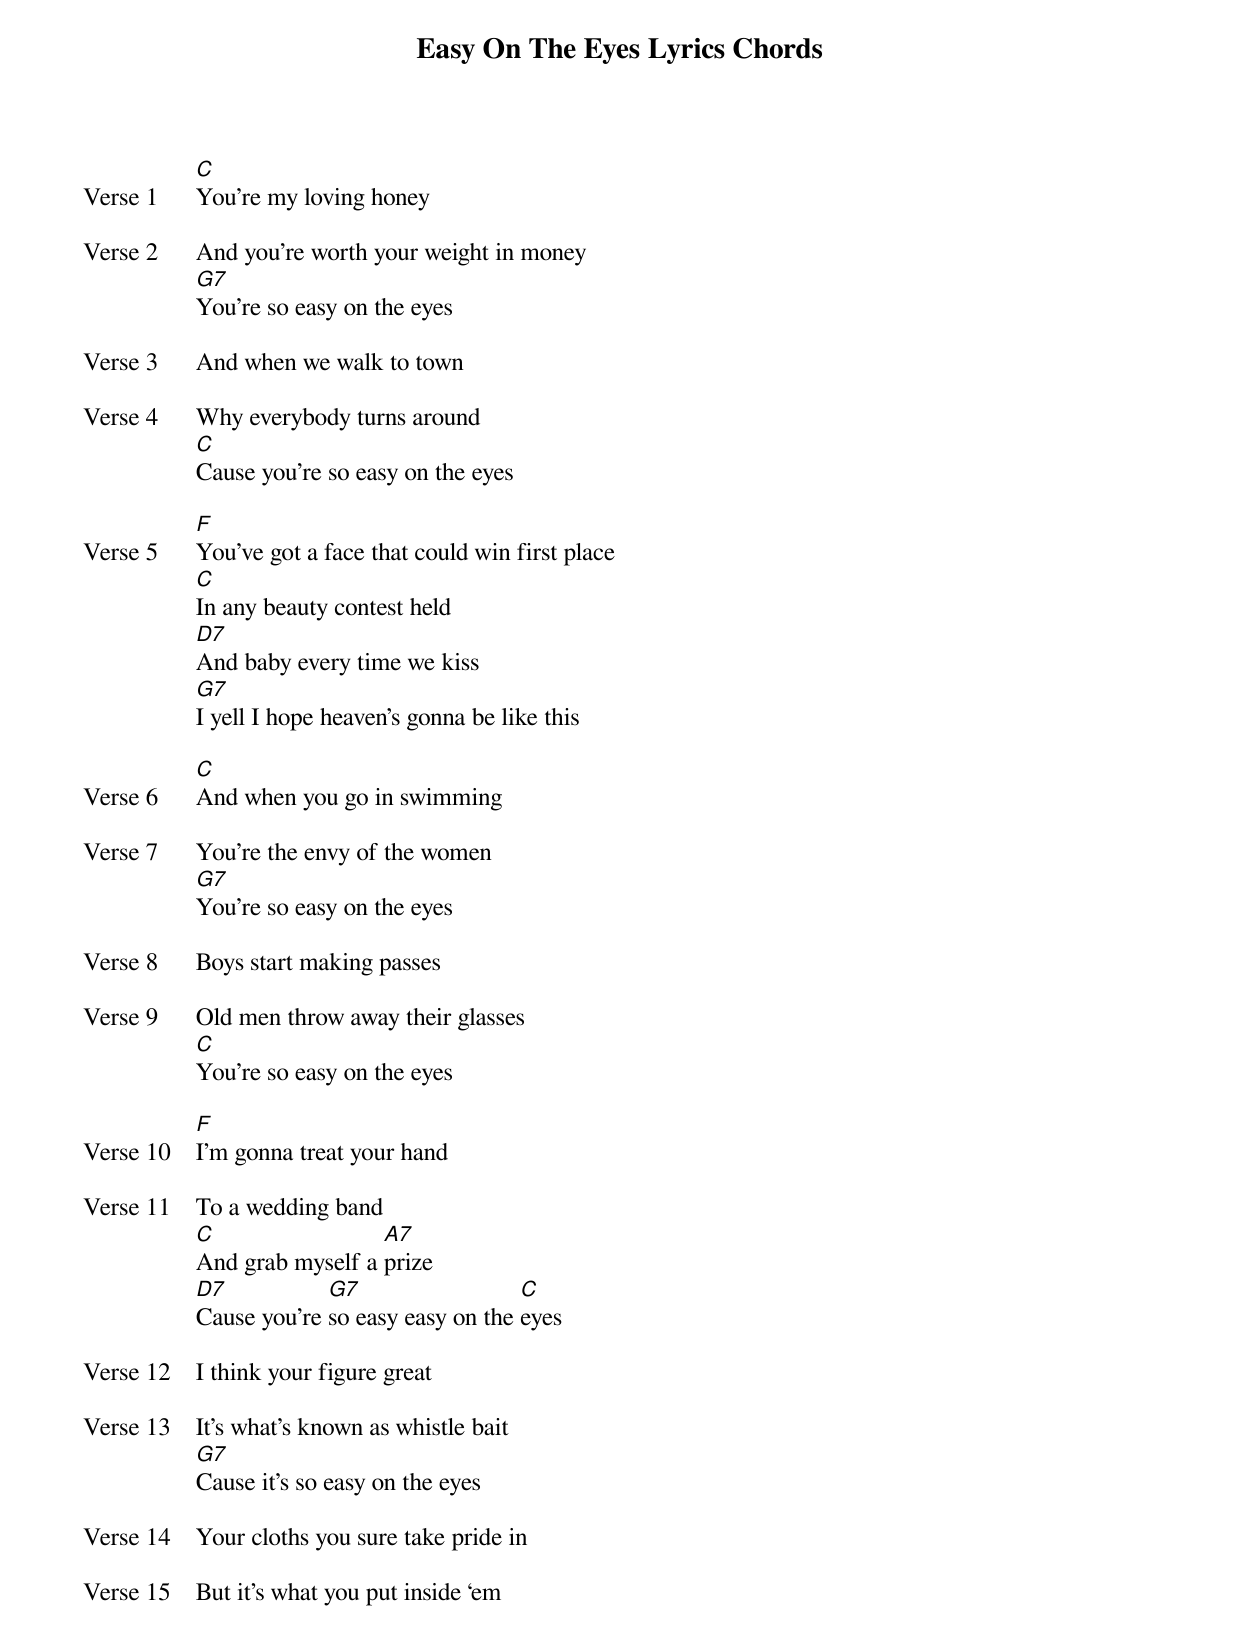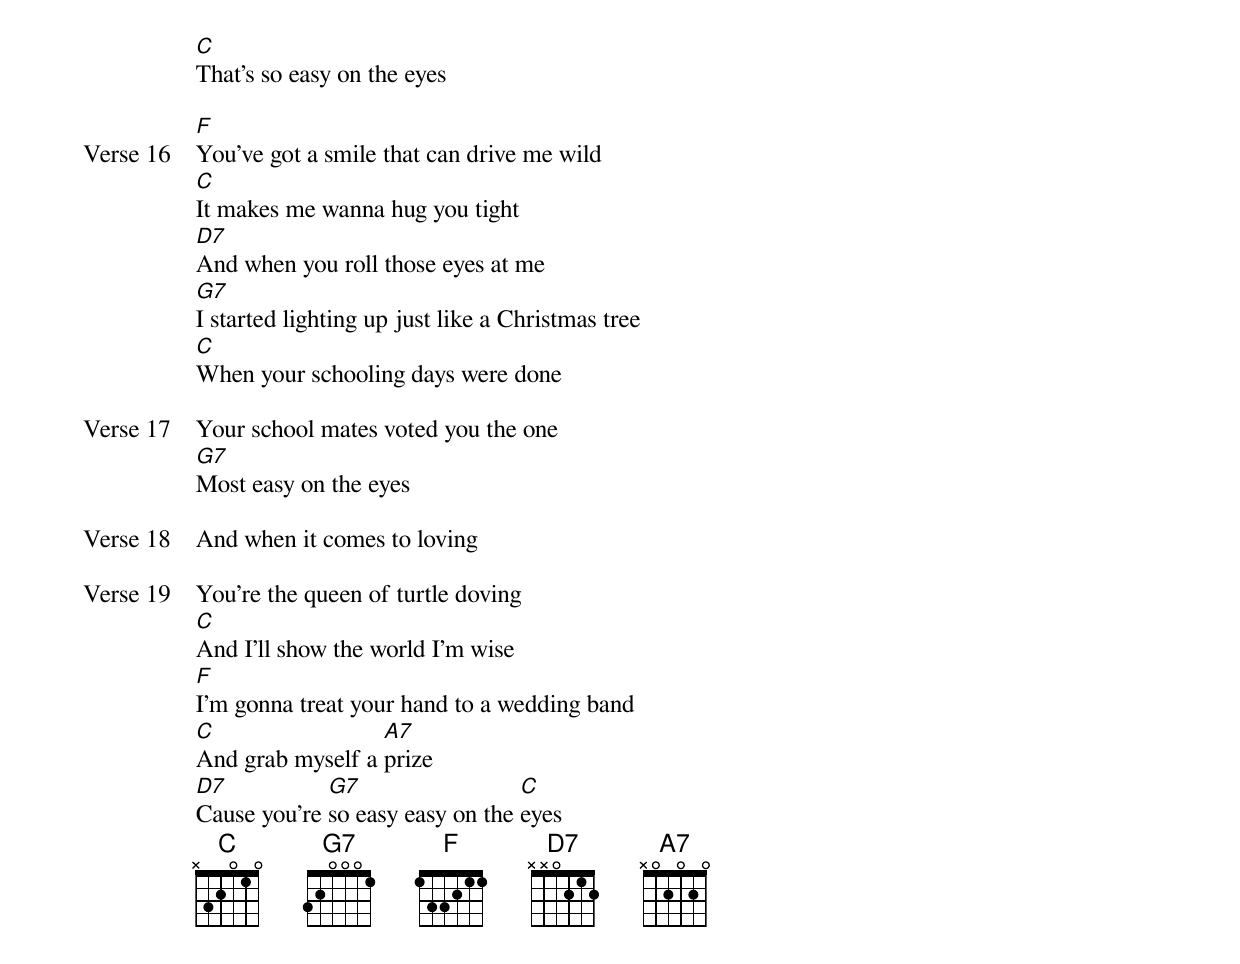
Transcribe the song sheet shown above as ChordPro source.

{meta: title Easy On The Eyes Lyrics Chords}
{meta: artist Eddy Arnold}
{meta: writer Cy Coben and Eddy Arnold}

{start_of_verse: Verse 1}
[C]You’re my loving honey
{end_of_verse}

{start_of_verse: Verse 2}
And you’re worth your weight in money
[G7]You’re so easy on the eyes
{end_of_verse}

{start_of_verse: Verse 3}
And when we walk to town
{end_of_verse}

{start_of_verse: Verse 4}
Why everybody turns around
[C]Cause you’re so easy on the eyes
{end_of_verse}

{start_of_verse: Verse 5}
[F]You’ve got a face that could win first place
[C]In any beauty contest held
[D7]And baby every time we kiss
[G7]I yell I hope heaven’s gonna be like this
{end_of_verse}

{start_of_verse: Verse 6}
[C]And when you go in swimming
{end_of_verse}

{start_of_verse: Verse 7}
You’re the envy of the women
[G7]You’re so easy on the eyes
{end_of_verse}

{start_of_verse: Verse 8}
Boys start making passes
{end_of_verse}

{start_of_verse: Verse 9}
Old men throw away their glasses
[C]You’re so easy on the eyes
{end_of_verse}

{start_of_verse: Verse 10}
[F]I’m gonna treat your hand
{end_of_verse}

{start_of_verse: Verse 11}
To a wedding band
[C]And grab myself a [A7]prize
[D7]Cause you’re [G7]so easy easy on the [C]eyes
{end_of_verse}

{start_of_verse: Verse 12}
I think your figure great
{end_of_verse}

{start_of_verse: Verse 13}
It’s what’s known as whistle bait
[G7]Cause it’s so easy on the eyes
{end_of_verse}

{start_of_verse: Verse 14}
Your cloths you sure take pride in
{end_of_verse}

{start_of_verse: Verse 15}
But it’s what you put inside ‘em
[C]That’s so easy on the eyes
{end_of_verse}

{start_of_verse: Verse 16}
[F]You’ve got a smile that can drive me wild
[C]It makes me wanna hug you tight
[D7]And when you roll those eyes at me
[G7]I started lighting up just like a Christmas tree
[C]When your schooling days were done
{end_of_verse}

{start_of_verse: Verse 17}
Your school mates voted you the one
[G7]Most easy on the eyes
{end_of_verse}

{start_of_verse: Verse 18}
And when it comes to loving
{end_of_verse}

{start_of_verse: Verse 19}
You’re the queen of turtle doving
[C]And I’ll show the world I’m wise
[F]I’m gonna treat your hand to a wedding band
[C]And grab myself a [A7]prize
[D7]Cause you’re [G7]so easy easy on the [C]eyes
{end_of_verse}
